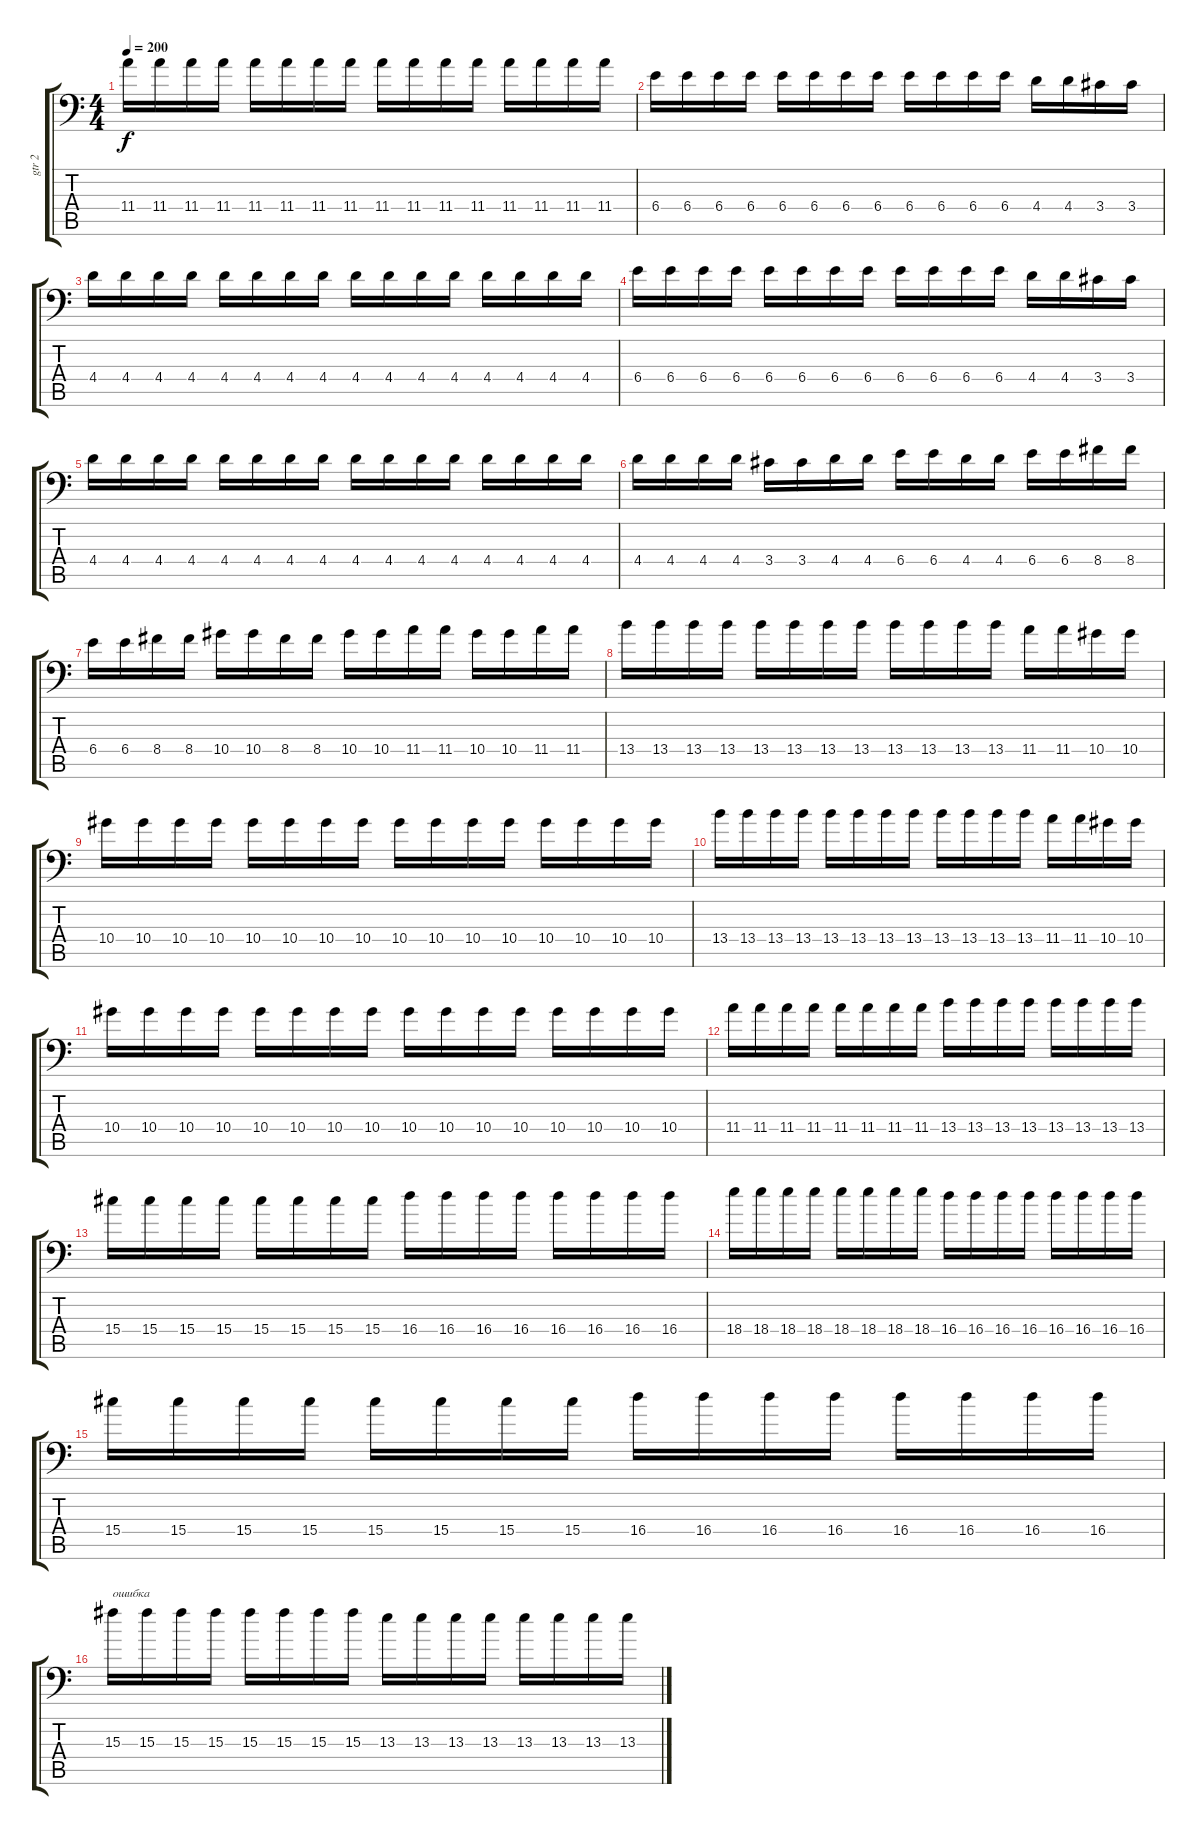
\track ("gtr 2" "gtr 2") {instrument overdrivenguitar}
\staff {score tabs}
\tuning (C4 G3 Eb3 Bb2 F2 Bb1) {hide}
\ts (4 4)
\tempo 200
\clef f4
\ks c
11.4.16{dy f} 11.4.16 11.4.16 11.4.16 11.4.16 11.4.16 11.4.16 11.4.16 11.4.16 11.4.16 11.4.16 11.4.16 11.4.16 11.4.16 11.4.16 11.4.16 |
6.4.16 6.4.16 6.4.16 6.4.16 6.4.16 6.4.16 6.4.16 6.4.16 6.4.16 6.4.16 6.4.16 6.4.16 4.4.16 4.4.16 3.4.16 3.4.16 |
4.4.16 4.4.16 4.4.16 4.4.16 4.4.16 4.4.16 4.4.16 4.4.16 4.4.16 4.4.16 4.4.16 4.4.16 4.4.16 4.4.16 4.4.16 4.4.16 |
6.4.16 6.4.16 6.4.16 6.4.16 6.4.16 6.4.16 6.4.16 6.4.16 6.4.16 6.4.16 6.4.16 6.4.16 4.4.16 4.4.16 3.4.16 3.4.16 |
4.4.16 4.4.16 4.4.16 4.4.16 4.4.16 4.4.16 4.4.16 4.4.16 4.4.16 4.4.16 4.4.16 4.4.16 4.4.16 4.4.16 4.4.16 4.4.16 |
4.4.16 4.4.16 4.4.16 4.4.16 3.4.16 3.4.16 4.4.16 4.4.16 6.4.16 6.4.16 4.4.16 4.4.16 6.4.16 6.4.16 8.4.16 8.4.16 |
6.4.16 6.4.16 8.4.16 8.4.16 10.4.16 10.4.16 8.4.16 8.4.16 10.4.16 10.4.16 11.4.16 11.4.16 10.4.16 10.4.16 11.4.16 11.4.16 |
13.4.16 13.4.16 13.4.16 13.4.16 13.4.16 13.4.16 13.4.16 13.4.16 13.4.16 13.4.16 13.4.16 13.4.16 11.4.16 11.4.16 10.4.16 10.4.16 |
10.4.16 10.4.16 10.4.16 10.4.16 10.4.16 10.4.16 10.4.16 10.4.16 10.4.16 10.4.16 10.4.16 10.4.16 10.4.16 10.4.16 10.4.16 10.4.16 |
13.4.16 13.4.16 13.4.16 13.4.16 13.4.16 13.4.16 13.4.16 13.4.16 13.4.16 13.4.16 13.4.16 13.4.16 11.4.16 11.4.16 10.4.16 10.4.16 |
10.4.16 10.4.16 10.4.16 10.4.16 10.4.16 10.4.16 10.4.16 10.4.16 10.4.16 10.4.16 10.4.16 10.4.16 10.4.16 10.4.16 10.4.16 10.4.16 |
11.4.16 11.4.16 11.4.16 11.4.16 11.4.16 11.4.16 11.4.16 11.4.16 13.4.16 13.4.16 13.4.16 13.4.16 13.4.16 13.4.16 13.4.16 13.4.16 |
15.4.16 15.4.16 15.4.16 15.4.16 15.4.16 15.4.16 15.4.16 15.4.16 16.4.16 16.4.16 16.4.16 16.4.16 16.4.16 16.4.16 16.4.16 16.4.16 |
18.4.16 18.4.16 18.4.16 18.4.16 18.4.16 18.4.16 18.4.16 18.4.16 16.4.16 16.4.16 16.4.16 16.4.16 16.4.16 16.4.16 16.4.16 16.4.16 |
15.4.16 15.4.16 15.4.16 15.4.16 15.4.16 15.4.16 15.4.16 15.4.16 16.4.16 16.4.16 16.4.16 16.4.16 16.4.16 16.4.16 16.4.16 16.4.16 |
15.3.16{txt "ошибка"} 15.3.16 15.3.16 15.3.16 15.3.16 15.3.16 15.3.16 15.3.16 13.3.16 13.3.16 13.3.16 13.3.16 13.3.16 13.3.16 13.3.16 13.3.16
